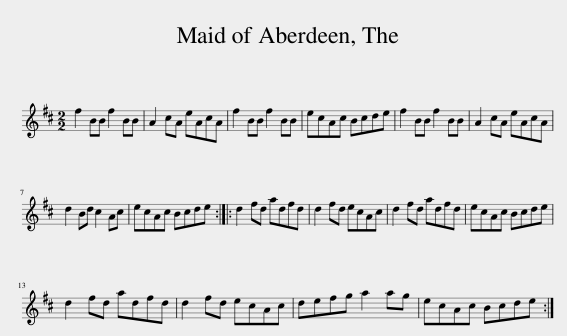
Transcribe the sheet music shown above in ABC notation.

X:1
L:1/8
M:2/2
I:linebreak $
K:Bmin
V:1 treble
V:1
 f2 BB f2 BB | A2 cA eAcA | f2 BB f2 BB | ecAc Bcde | f2 BB f2 BB | %5
 A2 cA eAcA |$ d2 Bd c2 Ac | ecAc Bcde :: d2 fd adfd | d2 fd ecAc | %10
 d2 fd adfd | ecAc Bcde |$ d2 fd adfd | d2 fd ecAc | defg a2 ag | %15
 ecAc Bcde :| %16
